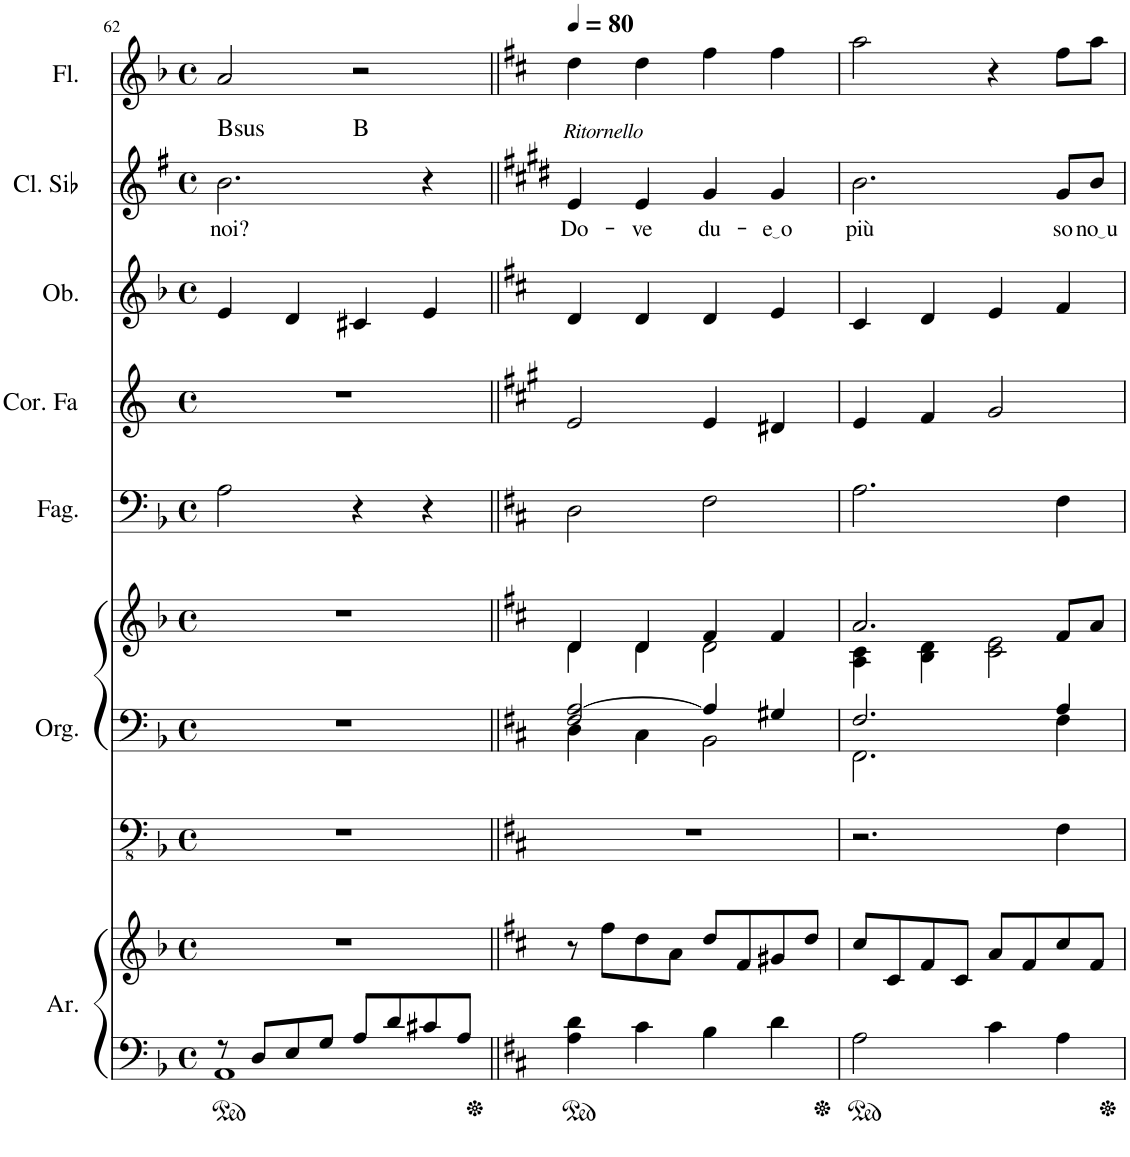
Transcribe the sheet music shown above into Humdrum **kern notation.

**kern	**kern	**kern	**kern	**kern	**kern	**kern	**kern	**kern	**text	**harte	**kern
*part7	*part7	*part6	*part6	*part6	*part5	*part4	*part3	*part2	*part2	*part2	*part1
*staff10	*staff9	*staff8	*staff7	*staff6	*staff5	*staff4	*staff3	*staff2	*staff2	*	*staff1
*I"Arpa	*	*I"Organo a canne	*	*	*I"Fagotto	*I"Corno in Fa	*I"Oboe	*I"Clarinetto in Sib	*	*	*I"Flauto
*I'Ar.	*	*I'Org.	*	*	*I'Fag.	*I'Cor. Fa	*I'Ob.	*I'Cl. Sib	*	*	*I'Fl.
!!LO:PB:g=z
*clefF4	*clefG2	*clefFv4	*clefF4	*clefG2	*clefF4	*clefG2	*clefG2	*clefG2	*	*	*clefG2
*	*	*	*	*	*	*Trd4c7	*	*Trd1c2	*	*	*
*k[b-]	*k[b-]	*k[b-]	*k[b-]	*k[b-]	*k[b-]	*k[]	*k[b-]	*k[f#]	*	*	*k[b-]
*M4/4	*M4/4	*M4/4	*M4/4	*M4/4	*M4/4	*M4/4	*M4/4	*M4/4	*	*	*M4/4
*met(c)	*met(c)	*met(c)	*met(c)	*met(c)	*met(c)	*met(c)	*met(c)	*met(c)	*	*	*met(c)
=62	=62	=62	=62	=62	=62	=62	=62	=62	=62	=62	=62
*^	*	*	*	*	*	*	*	*	*	*	*
!	!	!	!	!	!	!	!	!	!	!LO:LY:b	!LO:H:kt=sus	!
*	*	*	*	*	*	*	*	*	*^	*	*	*
8r	1AA	1r	1r	1r	1r	2A\	1r	4e/	2.b\	2ryy	noi?	B:sus4	2a/
8D/L	.	.	.	.	.	.	.	.	.	.	.	.	.
8E/	.	.	.	.	.	.	.	4d/	.	.	.	.	.
8G/J	.	.	.	.	.	.	.	.	.	.	.	.	.
8A/L	.	.	.	.	.	4r	.	4c#X/	.	2ryy	.	B:maj	2r
8d/	.	.	.	.	.	.	.	.	.	.	.	.	.
8c#X/	.	.	.	.	.	4r	.	4e/	4r	.	.	.	.
8A/J	.	.	.	.	.	.	.	.	.	.	.	.	.
*v	*v	*	*	*	*	*	*	*	*v	*v	*	*	*
=63||	=63||	=63||	=63||	=63||	=63||	=63||	=63||	=63||	=63||	=63||	=63||
*k[f#c#]	*k[f#c#]	*k[f#c#]	*k[f#c#]	*k[f#c#]	*k[f#c#]	*k[f#c#g#]	*k[f#c#]	*k[f#c#g#d#]	*	*	*k[f#c#]
*	*	*	*	*	*	*	*	*	*	*	*MM80
*	*	*	*^	*^	*	*	*	*^	*	*	*
!	!	!	!	!	!	!	!	!	!	!LO:TX:a:i:t=Ritornello	!	!	!	!
!	!	!	!	!	!	!	!	!	!	!	!	!LO:LY:b	!	!
*	*	*	*	*	*	*	*	*	*	*v	*v	*	*	*
4A\ 4d\	8r	1r	2F#/ [2A/	4D\	4d/	4d\	2D\	2e/	4d/	4e/	Do-	.	4dd\
.	8ff#\L	.	.	.	.	.	.	.	.	.	.	.	.
!	!	!	!	!	!	!	!	!	!	!	!LO:LY:b	!	!
4c#\	8dd\	.	.	4C#\	4d/	4d\	.	.	4d/	4e/	-ve	.	4dd\
.	8a\J	.	.	.	.	.	.	.	.	.	.	.	.
!	!	!	!	!	!	!	!	!	!	!	!LO:LY:b	!	!
4B\	8dd/L	.	4A/]	2BB\	4f#/	2d\	2F#\	4e/	4d/	4g#/	du-	.	4ff#\
.	8f#/	.	.	.	.	.	.	.	.	.	.	.	.
!	!	!	!	!	!	!	!	!	!	!	!LO:LY:b	!	!
4d\	8g#X/	.	4G#X/	.	4f#/	.	.	4d#X/	4e/	4g#/	e o	.	4ff#\
.	8dd/J	.	.	.	.	.	.	.	.	.	.	.	.
=64	=64	=64	=64	=64	=64	=64	=64	=64	=64	=64	=64	=64	=64
!	!	!	!	!	!	!	!	!	!	!	!LO:LY:b	!	!
2A\	8cc#/L	2.r	2.F#/	2.FF#\	2.a/	4A\ 4c#\	2.A\	4e/	4c#/	2.b\	più	.	2aa\
.	8c#/	.	.	.	.	.	.	.	.	.	.	.	.
.	8f#/	.	.	.	.	4B\ 4d\	.	4f#/	4d/	.	.	.	.
.	8c#/J	.	.	.	.	.	.	.	.	.	.	.	.
4c#\	8a/L	.	.	.	.	2c#\ 2e\	.	2g#/	4e/	.	.	.	4r
.	8f#/	.	.	.	.	.	.	.	.	.	.	.	.
!	!	!	!	!	!	!	!	!	!	!	!LO:LY:b	!	!
4A\	8cc#/	4FF#\	4A/	4F#\	8f#/L	.	4F#\	.	4f#/	8g#/L	so-	.	8ff#\L
!	!	!	!	!	!	!	!	!	!	!	!LO:LY:b	!	!
.	8f#/J	.	.	.	8a/J	.	.	.	.	8b/J	no u	.	8aa\J
*	*	*	*v	*v	*	*	*	*	*	*	*	*	*
*	*	*	*	*v	*v	*	*	*	*	*	*	*
=	=	=	=	=	=	=	=	=	=	=	=
*-	*-	*-	*-	*-	*-	*-	*-	*-	*-	*-	*-
